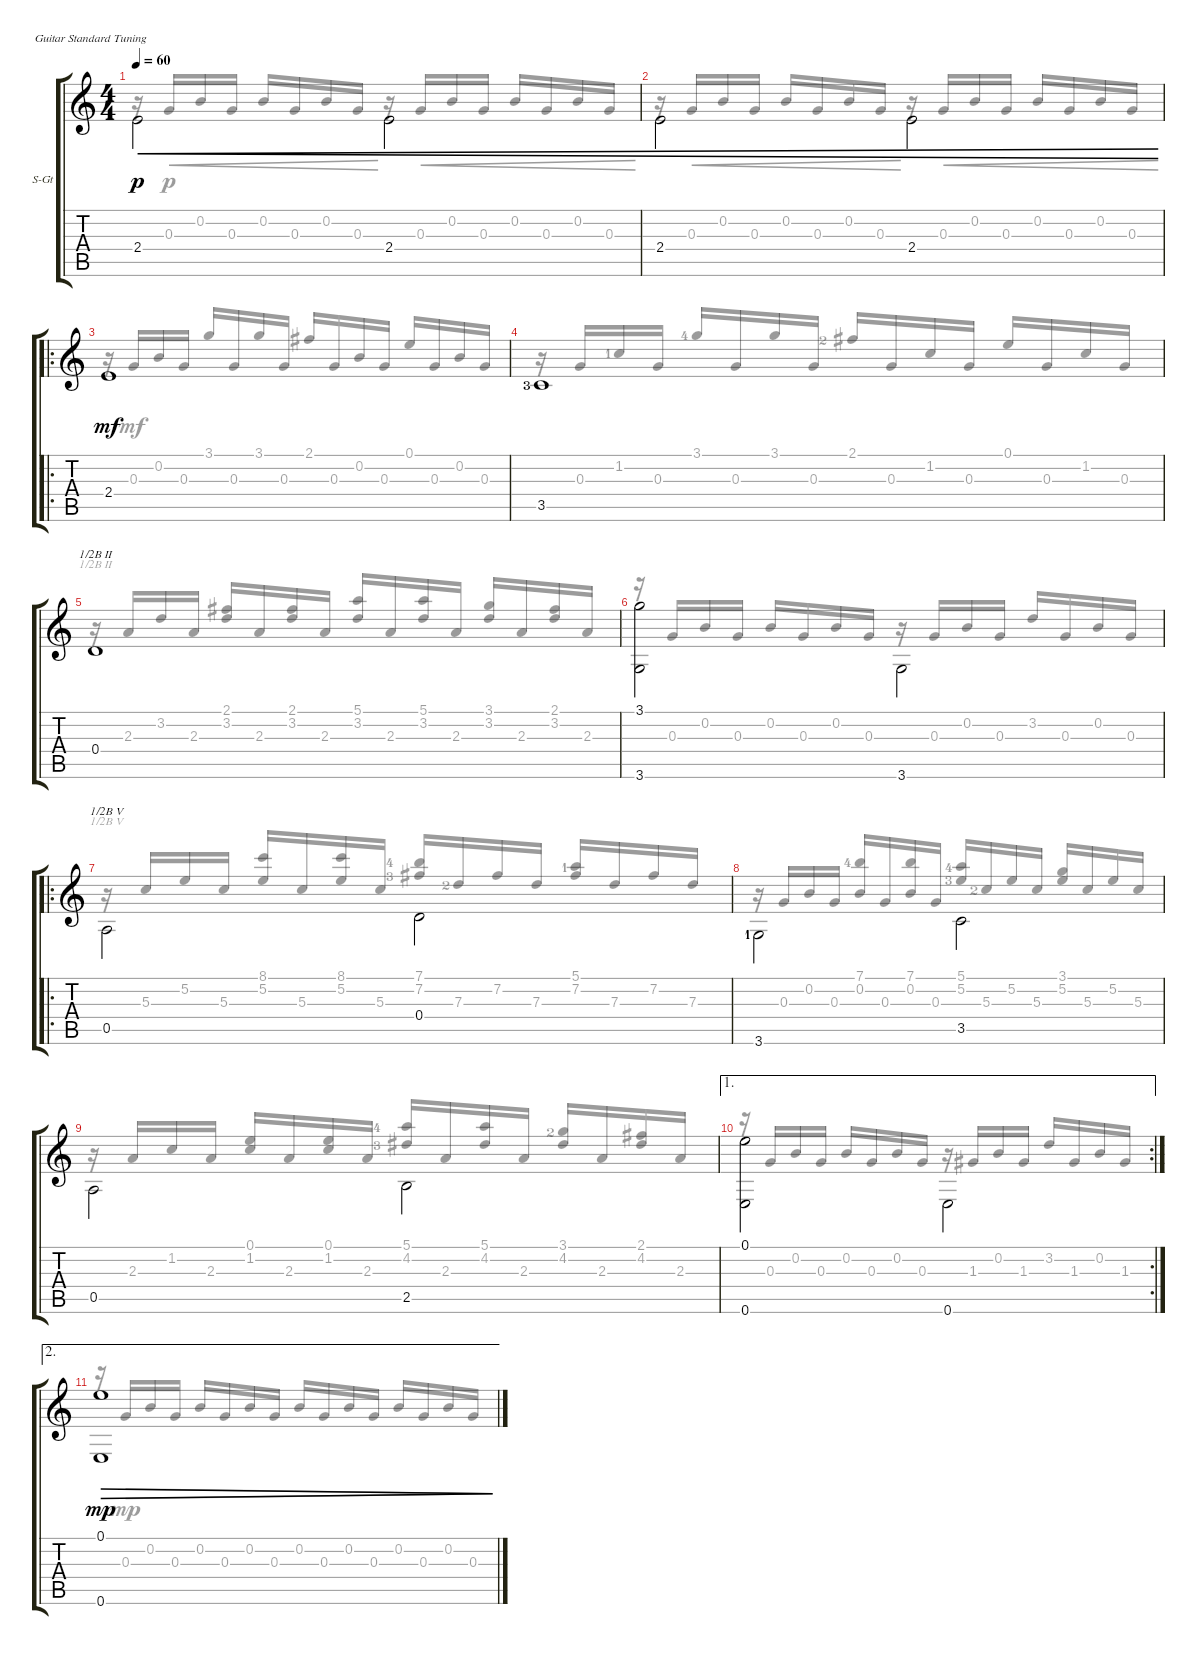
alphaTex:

\defaultSystemsLayout 4
\bracketExtendMode groupsimilarinstruments
\firstSystemTrackNameOrientation horizontal
\otherSystemsTrackNameOrientation horizontal
\track ("Steel Guitar" "S-Gt") {instrument acousticguitarsteel}
\staff {score tabs}
\tuning (E4 B3 G3 D3 A2 E2)
\voice
\ts (4 4)
\tempo 60
\clef g2
\ks c
2.4.2{cre dy p instrument acousticguitarsteel beam invert} 2.4.2{cre beam invert} |
2.4.2{cre beam invert} 2.4.2{cre beam invert} |
\ro
2.4.1{dy mf beam invert} |
3.5{lf 4}.1{beam invert} |
0.4.1{barre (2 half) beam invert} |
(3.6 3.1).2{beam invert} 3.6.2{beam invert} |
\ro
0.5.2{barre (5 half) beam invert} 0.4.2{beam invert} |
3.6{lf 2}.2{beam invert} 3.5.2{beam invert} |
0.5.2{beam invert} 2.5.2{beam invert} |
\ae 1
\rc 2
(0.6 0.1).2{beam invert} 0.6.2{beam invert} |
\ae 2
(0.6 0.1).1{dec dy mp beam invert}
\voice
\clef g2
\ottava regular
\simile none
\ks c
r.16{dy p beam invert} 0.3.16{cre beam invert} 0.2.16{cre} 0.3.16{cre} 0.2.16{cre beam invert} 0.3.16{cre} 0.2.16{cre} 0.3.16{cre} r.16{beam invert} 0.3.16{cre beam invert} 0.2.16{cre} 0.3.16{cre} 0.2.16{cre beam invert} 0.3.16{cre} 0.2.16{cre} 0.3.16{cre} |
r.16{beam invert} 0.3.16{cre beam invert} 0.2.16{cre} 0.3.16{cre} 0.2.16{cre beam invert} 0.3.16{cre} 0.2.16{cre} 0.3.16{cre} r.16 0.3.16{cre beam invert} 0.2.16{cre} 0.3.16{cre} 0.2.16{cre beam invert} 0.3.16{cre} 0.2.16{cre} 0.3.16{cre} |
r.16 0.3.16{dy mf beam invert} 0.2.16 0.3.16 3.1.16{beam invert} 0.3.16 3.1.16 0.3.16 2.1.16{beam invert} 0.3.16 0.2.16 0.3.16 0.1.16{beam invert} 0.3.16 0.2.16 0.3.16 |
r.16{beam invert} 0.3.16{beam invert} 1.2{lf 2}.16 0.3.16 3.1{lf 5}.16{beam invert} 0.3.16 3.1.16 0.3.16 2.1{lf 3}.16{beam invert} 0.3.16 1.2.16 0.3.16 0.1.16{beam invert} 0.3.16 1.2.16 0.3.16 |
r.16{barre (2 half) beam invert} 2.3.16{beam invert} 3.2.16 2.3.16 (2.1 3.2).16{beam invert} 2.3.16 (2.1 3.2).16 2.3.16 (5.1 3.2).16{beam invert} 2.3.16 (5.1 3.2).16 2.3.16 (3.1 3.2).16{beam invert} 2.3.16 (2.1 3.2).16 2.3.16 |
r.16{beam invert} 0.3.16{beam invert} 0.2.16 0.3.16 0.2.16{beam invert} 0.3.16 0.2.16 0.3.16 r.16{beam invert} 0.3.16{beam invert} 0.2.16 0.3.16 3.2.16{beam invert} 0.3.16 0.2.16 0.3.16 |
r.16{barre (5 half) beam invert} 5.3.16{beam invert} 5.2.16 5.3.16 (8.1 5.2).16{beam invert} 5.3.16 (8.1 5.2).16 5.3.16 (7.1{lf 5} 7.2{lf 4}).16{beam invert} 7.3{lf 3}.16 7.2.16 7.3.16 (5.1{lf 2} 7.2).16{beam invert} 7.3.16 7.2.16 7.3.16 |
r.16{beam invert} 0.3.16{beam invert} 0.2.16 0.3.16 (7.1{lf 5} 0.2).16{beam invert} 0.3.16 (7.1 0.2).16 0.3.16 (5.1{lf 5} 5.2{lf 4}).16{beam invert} 5.3{lf 3}.16 5.2.16 5.3.16 (3.1 5.2).16{beam invert} 5.3.16 5.2.16 5.3.16 |
r.16{beam invert} 2.3.16{beam invert} 1.2.16 2.3.16 (0.1 1.2).16{beam invert} 2.3.16 (0.1 1.2).16 2.3.16 (5.1{lf 5} 4.2{lf 4}).16{beam invert} 2.3.16 (5.1 4.2).16 2.3.16 (3.1{lf 3} 4.2).16{beam invert} 2.3.16 (2.1 4.2).16 2.3.16 |
r.16 0.3.16{beam invert} 0.2.16 0.3.16 0.2.16{beam invert} 0.3.16 0.2.16 0.3.16 r.16{beam invert} 1.3.16{beam invert} 0.2.16 1.3.16 3.2.16{beam invert} 1.3.16 0.2.16 1.3.16 |
r.16 0.3.16{dec dy mp beam invert} 0.2.16{dec} 0.3.16{dec} 0.2.16{dec beam invert} 0.3.16{dec} 0.2.16{dec} 0.3.16{dec} 0.2.16{dec beam invert} 0.3.16{dec} 0.2.16{dec} 0.3.16{dec} 0.2.16{dec beam invert} 0.3.16{dec} 0.2.16{dec} 0.3.16{dec}
